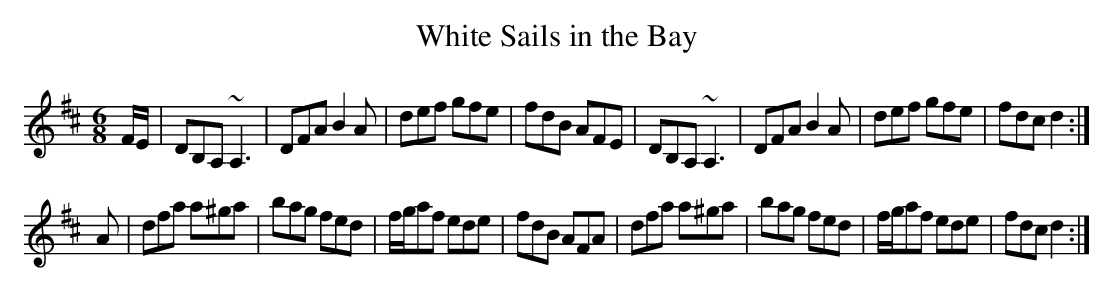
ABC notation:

X:1.3
T:White Sails in the Bay
M:6/8
K:D
F/E/|DB,A, ~A,3|DFA B2A|def gfe|fdB AFE|              DB,A, ~A,3|DFA B2A|def gfe|fdc d2:|
A|dfa a^ga|bag fed|f/g/af ede|fdB AFA|                dfa a^ga|bag fed|f/g/af ede|fdc d2:|
